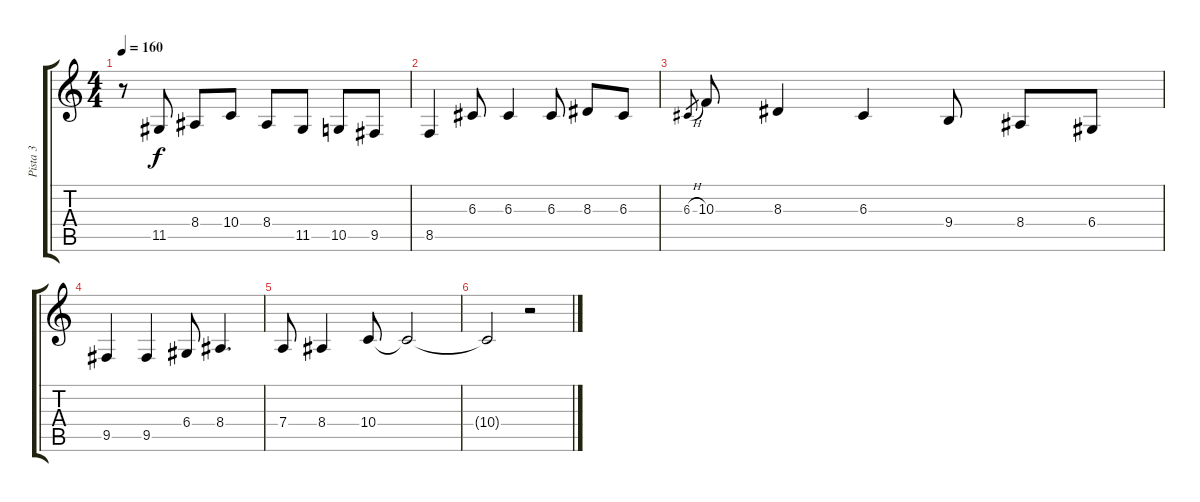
\track ("Pista 3" "Pista 3") {instrument trombone}
\staff {score tabs}
\tuning (E4 B3 G3 D3 A2 E2) {hide}
\ts (4 4)
\tempo 160
\clef g2
\ks c
r.8{dy f} 11.5.8 8.4.8 10.4.8 8.4.8 11.5.8 10.5.8 9.5.8 |
8.5.4 6.3.8 6.3.4 6.3.8 8.3.8 6.3.8 |
6.3{h}.8{gr} 10.3.8 8.3.4 6.3.4 9.4.8 8.4.8 6.4.8 |
9.5.4 9.5.4 6.4.8 8.4.4{d} |
7.4.8 8.4.4 10.4.8 10.4{t}.2 |
10.4{t}.2 r.2
